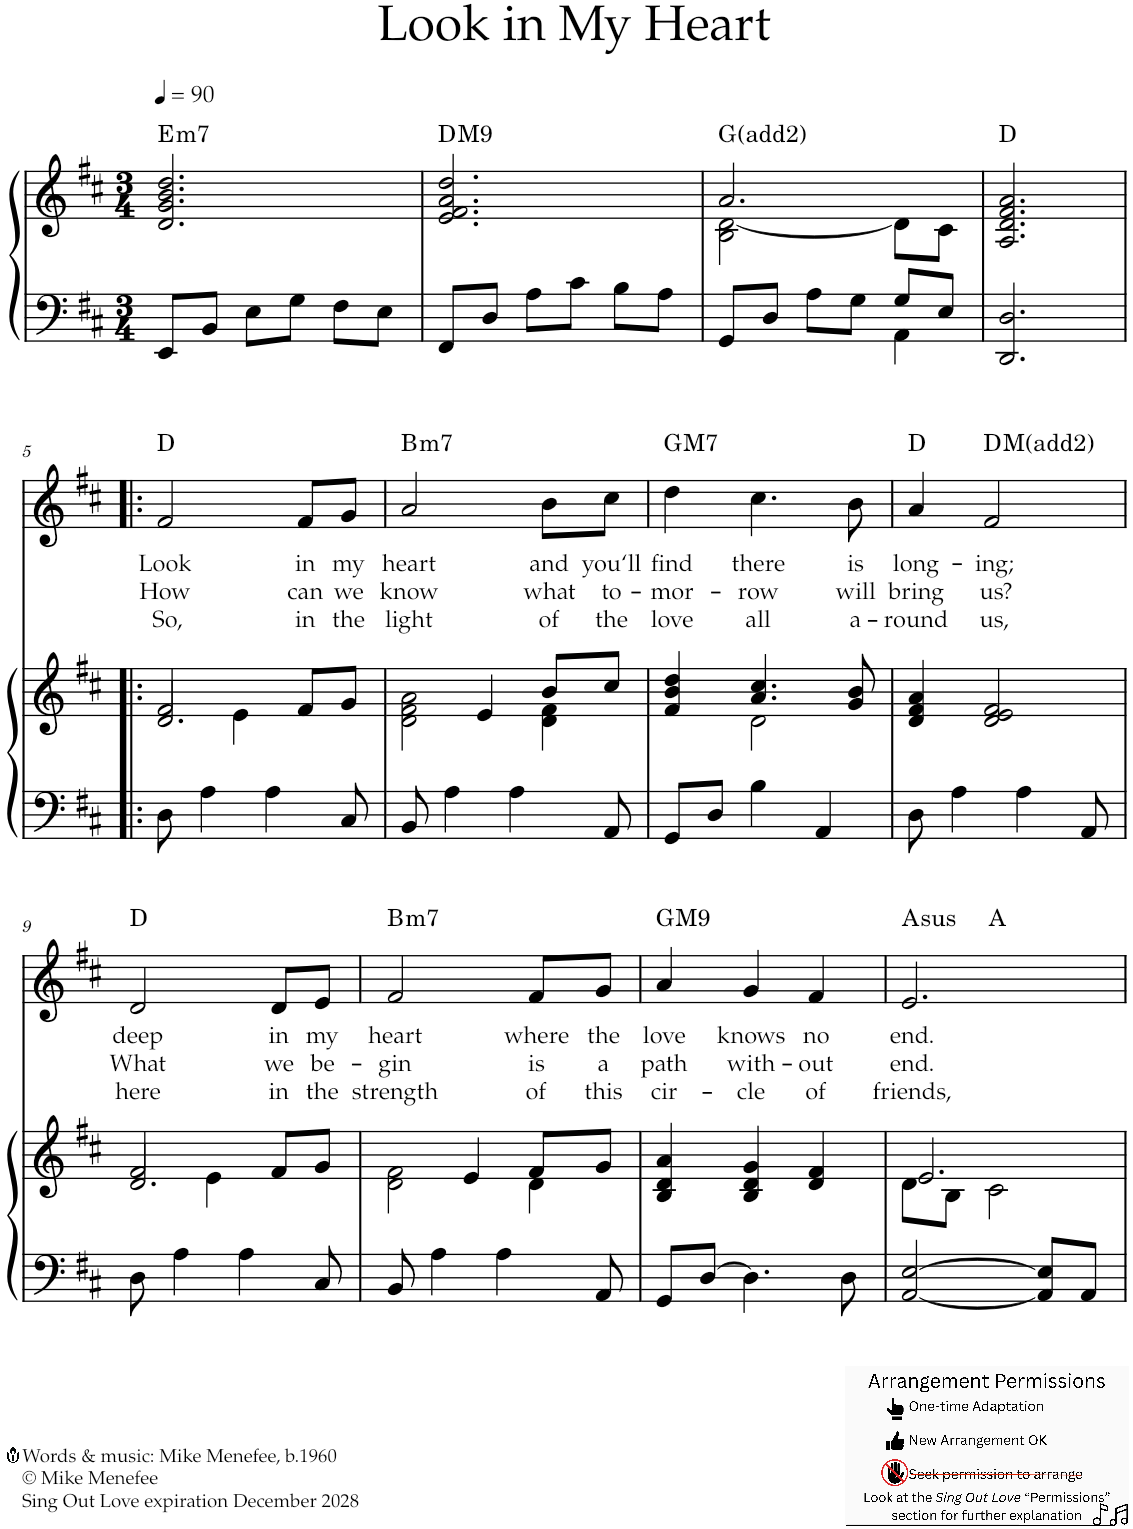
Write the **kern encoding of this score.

**kern	**kern	**harte	**kern	**text	**text	**text	**harte
*part2	*part2	*part2	*part1	*part1	*part1	*part1	*part1
*staff3	*staff2	*	*staff1	*staff1	*staff1	*staff1	*
*I"Piano	*	*	*I"Violin	*	*	*	*
*I'Pno	*	*	*I'Vln	*	*	*	*
*clefF4	*clefG2	*	*clefG2	*	*	*	*
*k[f#c#]	*k[f#c#]	*	*k[f#c#]	*	*	*	*
*M3/4	*M3/4	*	*M3/4	*	*	*	*
*MM90	*MM90	*	*MM90	*	*	*	*
=1	=1	=1	=1	=1	=1	=1	=1
!	!	!LO:H:kt=m7	!	!	!	!	!
8EE/L	2.d/ 2.g/ 2.b/ 2.dd/	E:min7	2.r	.	.	.	.
8BB/J	.	.	.	.	.	.	.
8E\L	.	.	.	.	.	.	.
8G\J	.	.	.	.	.	.	.
8F#\L	.	.	.	.	.	.	.
8E\J	.	.	.	.	.	.	.
=2	=2	=2	=2	=2	=2	=2	=2
!	!	!LO:H:kt=M9	!	!	!	!	!
8FF#/L	2.e/ 2.f#/ 2.a/ 2.dd/	D:maj9	2.r	.	.	.	.
8D/J	.	.	.	.	.	.	.
8A\L	.	.	.	.	.	.	.
8c#\J	.	.	.	.	.	.	.
8B\L	.	.	.	.	.	.	.
8A\J	.	.	.	.	.	.	.
=3	=3	=3	=3	=3	=3	=3	=3
*^	*^	*	*	*	*	*	*
8GG/L	2ryy	2.a/	2B\ [<2d\	G:maj(2)	2.r	.	.	.	.
8D/J	.	.	.	.	.	.	.	.	.
8A\L	.	.	.	.	.	.	.	.	.
8G\J	.	.	.	.	.	.	.	.	.
8G/L	4AA\	.	8d\L]	.	.	.	.	.	.
8E/J	.	.	8c#\J	.	.	.	.	.	.
*v	*v	*	*	*	*	*	*	*	*
*	*v	*v	*	*	*	*	*	*
=4	=4	=4	=4	=4	=4	=4	=4
2.DD/ 2.D/	2.A/ 2.d/ 2.f#/ 2.a/	D:maj	2.r	.	.	.	.
!!LO:LB:g=z
=5!|:	=5!|:	=5!|:	=5!|:	=5!|:	=5!|:	=5!|:	=5!|:
*	*^	*	*	*	*	*	*
*	*	*^	*	*	*	*	*	*
!	!	!	!	!	!	!LO:LY:b	!LO:LY:b	!LO:LY:b	!
8D\	2f#/	4ryy	2.d/	.	2f#/	Look	How	So,	D:maj
4A\	.	.	.	.	.	.	.	.	.
.	.	4e\	.	.	.	.	.	.	.
4A\	.	.	.	.	.	.	.	.	.
!	!	!	!	!	!	!LO:LY:b	!LO:LY:b	!LO:LY:b	!
.	8f#/L	4ryy	.	.	8f#/L	in	can	in	.
!	!	!	!	!	!	!LO:LY:b	!LO:LY:b	!LO:LY:b	!
8C#/	8g/J	.	.	.	8g/J	my	we	the	.
*	*	*v	*v	*	*	*	*	*	*
=6	=6	=6	=6	=6	=6	=6	=6	=6
!	!	!	!	!	!LO:LY:b	!LO:LY:b	!LO:LY:b	!LO:H:kt=m7
8BB/	4ryy	2d\ 2f#\ 2a\	.	2a/	heart	know	light	B:min7
4A\	.	.	.	.	.	.	.	.
.	4e/	.	.	.	.	.	.	.
4A\	.	.	.	.	.	.	.	.
!	!	!	!	!	!LO:LY:b	!LO:LY:b	!LO:LY:b	!
.	8b/L	4d\ 4f#\	.	8b\L	and	what	of	.
!	!	!	!	!	!LO:LY:b	!LO:LY:b	!LO:LY:b	!
8AA/	8cc#/J	.	.	8cc#\J	you‘ll	to-	the	.
=7	=7	=7	=7	=7	=7	=7	=7	=7
!	!	!	!	!	!LO:LY:b	!LO:LY:b	!LO:LY:b	!LO:H:kt=M7
8GG/L	4f#/ 4b/ 4dd/	4ryy	.	4dd\	find	-mor-	love	G:maj7
8D/J	.	.	.	.	.	.	.	.
!	!	!	!	!	!LO:LY:b	!LO:LY:b	!LO:LY:b	!
4B\	4.a/ 4.cc#/	2d\	.	4.cc#\	there	-row	all	.
4AA/	.	.	.	.	.	.	.	.
!	!	!	!	!	!LO:LY:b	!LO:LY:b	!LO:LY:b	!
.	8g/ 8b/	.	.	8b\	is	will	a-	.
*	*v	*v	*	*	*	*	*	*
=8	=8	=8	=8	=8	=8	=8	=8
!	!	!	!	!LO:LY:b	!LO:LY:b	!LO:LY:b	!
8D\	4d/ 4f#/ 4a/	.	4a/	long-	bring	-round	D:maj
4A\	.	.	.	.	.	.	.
!	!	!	!	!LO:LY:b	!LO:LY:b	!LO:LY:b	!LO:H:kt=M
.	2d/ 2e/ 2f#/	.	2f#/	-ing;	us?	us,	D:maj(2)
4A\	.	.	.	.	.	.	.
8AA/	.	.	.	.	.	.	.
!!LO:LB:g=z
=9	=9	=9	=9	=9	=9	=9	=9
*	*^	*	*	*	*	*	*
*	*	*^	*	*	*	*	*	*
!	!	!	!	!	!	!LO:LY:b	!LO:LY:b	!LO:LY:b	!
8D\	2f#/	4ryy	2.d/	.	2d/	deep	What	here	D:maj
4A\	.	.	.	.	.	.	.	.	.
.	.	4e\	.	.	.	.	.	.	.
4A\	.	.	.	.	.	.	.	.	.
!	!	!	!	!	!	!LO:LY:b	!LO:LY:b	!LO:LY:b	!
.	8f#/L	4ryy	.	.	8d/L	in	we	in	.
!	!	!	!	!	!	!LO:LY:b	!LO:LY:b	!LO:LY:b	!
8C#/	8g/J	.	.	.	8e/J	my	be-	the	.
*	*	*v	*v	*	*	*	*	*	*
=10	=10	=10	=10	=10	=10	=10	=10	=10
!	!	!	!	!	!LO:LY:b	!LO:LY:b	!LO:LY:b	!LO:H:kt=m7
8BB/	4ryy	2d\ 2f#\	.	2f#/	heart	-gin	strength	B:min7
4A\	.	.	.	.	.	.	.	.
.	4e/	.	.	.	.	.	.	.
4A\	.	.	.	.	.	.	.	.
!	!	!	!	!	!LO:LY:b	!LO:LY:b	!LO:LY:b	!
.	8f#/L	4d\	.	8f#/L	where	is	of	.
!	!	!	!	!	!LO:LY:b	!LO:LY:b	!LO:LY:b	!
8AA/	8g/J	.	.	8g/J	the	a	this	.
*	*v	*v	*	*	*	*	*	*
=11	=11	=11	=11	=11	=11	=11	=11
!	!	!	!	!LO:LY:b	!LO:LY:b	!LO:LY:b	!LO:H:kt=M9
8GG/L	4B/ 4d/ 4a/	.	4a/	love	path	cir-	G:maj9
[>8D/J	.	.	.	.	.	.	.
!	!	!	!	!LO:LY:b	!LO:LY:b	!LO:LY:b	!
4.D\]	4B/ 4d/ 4g/	.	4g/	knows	with-	-cle	.
!	!	!	!	!LO:LY:b	!LO:LY:b	!LO:LY:b	!
.	4d/ 4f#/	.	4f#/	no	-out	of	.
8D\	.	.	.	.	.	.	.
=12	=12	=12	=12	=12	=12	=12	=12
*	*^	*	*	*	*	*	*
!	!	!	!	!	!LO:LY:b	!LO:LY:b	!LO:LY:b	!LO:H:kt=sus
*	*	*	*	*^	*	*	*	*
[<2AA/ [>2E/	2.e/	8d\L	.	2.e/	4ryy	end.	end.	friends,	A:sus4
.	.	8B\J	.	.	.	.	.	.	.
.	.	2c#\	.	.	2ryy	.	.	.	A:maj
8AA/] 8E/]L	.	.	.	.	.	.	.	.	.
8AA/J	.	.	.	.	.	.	.	.	.
*	*v	*v	*	*	*	*	*	*	*
*	*	*	*v	*v	*	*	*	*
=	=	=	=	=	=	=	=
*-	*-	*-	*-	*-	*-	*-	*-
